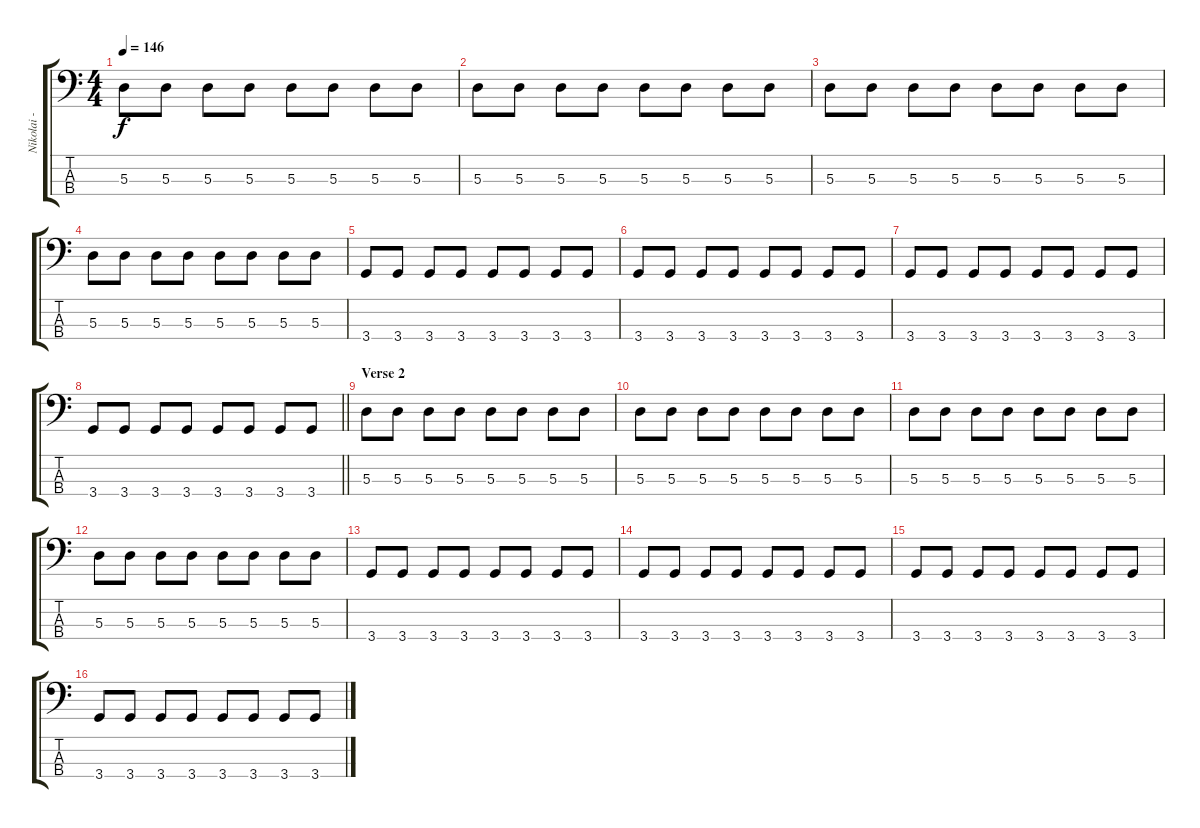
\track ("Nikolai - Bass RSE" "Nikolai - ") {instrument electricbasspick}
\staff {score tabs}
\tuning (G2 D2 A1 E1) {hide}
\ts (4 4)
\tempo 146
\clef f4
\ks c
5.3.8{dy f} 5.3.8 5.3.8 5.3.8 5.3.8 5.3.8 5.3.8 5.3.8 |
5.3.8 5.3.8 5.3.8 5.3.8 5.3.8 5.3.8 5.3.8 5.3.8 |
5.3.8 5.3.8 5.3.8 5.3.8 5.3.8 5.3.8 5.3.8 5.3.8 |
5.3.8 5.3.8 5.3.8 5.3.8 5.3.8 5.3.8 5.3.8 5.3.8 |
3.4.8 3.4.8 3.4.8 3.4.8 3.4.8 3.4.8 3.4.8 3.4.8 |
3.4.8 3.4.8 3.4.8 3.4.8 3.4.8 3.4.8 3.4.8 3.4.8 |
3.4.8 3.4.8 3.4.8 3.4.8 3.4.8 3.4.8 3.4.8 3.4.8 |
\barLineRight lightlight
3.4.8 3.4.8 3.4.8 3.4.8 3.4.8 3.4.8 3.4.8 3.4.8 |
\section ("" "Verse 2")
5.3.8 5.3.8 5.3.8 5.3.8 5.3.8 5.3.8 5.3.8 5.3.8 |
5.3.8 5.3.8 5.3.8 5.3.8 5.3.8 5.3.8 5.3.8 5.3.8 |
5.3.8 5.3.8 5.3.8 5.3.8 5.3.8 5.3.8 5.3.8 5.3.8 |
5.3.8 5.3.8 5.3.8 5.3.8 5.3.8 5.3.8 5.3.8 5.3.8 |
3.4.8 3.4.8 3.4.8 3.4.8 3.4.8 3.4.8 3.4.8 3.4.8 |
3.4.8 3.4.8 3.4.8 3.4.8 3.4.8 3.4.8 3.4.8 3.4.8 |
3.4.8 3.4.8 3.4.8 3.4.8 3.4.8 3.4.8 3.4.8 3.4.8 |
3.4.8 3.4.8 3.4.8 3.4.8 3.4.8 3.4.8 3.4.8 3.4.8
